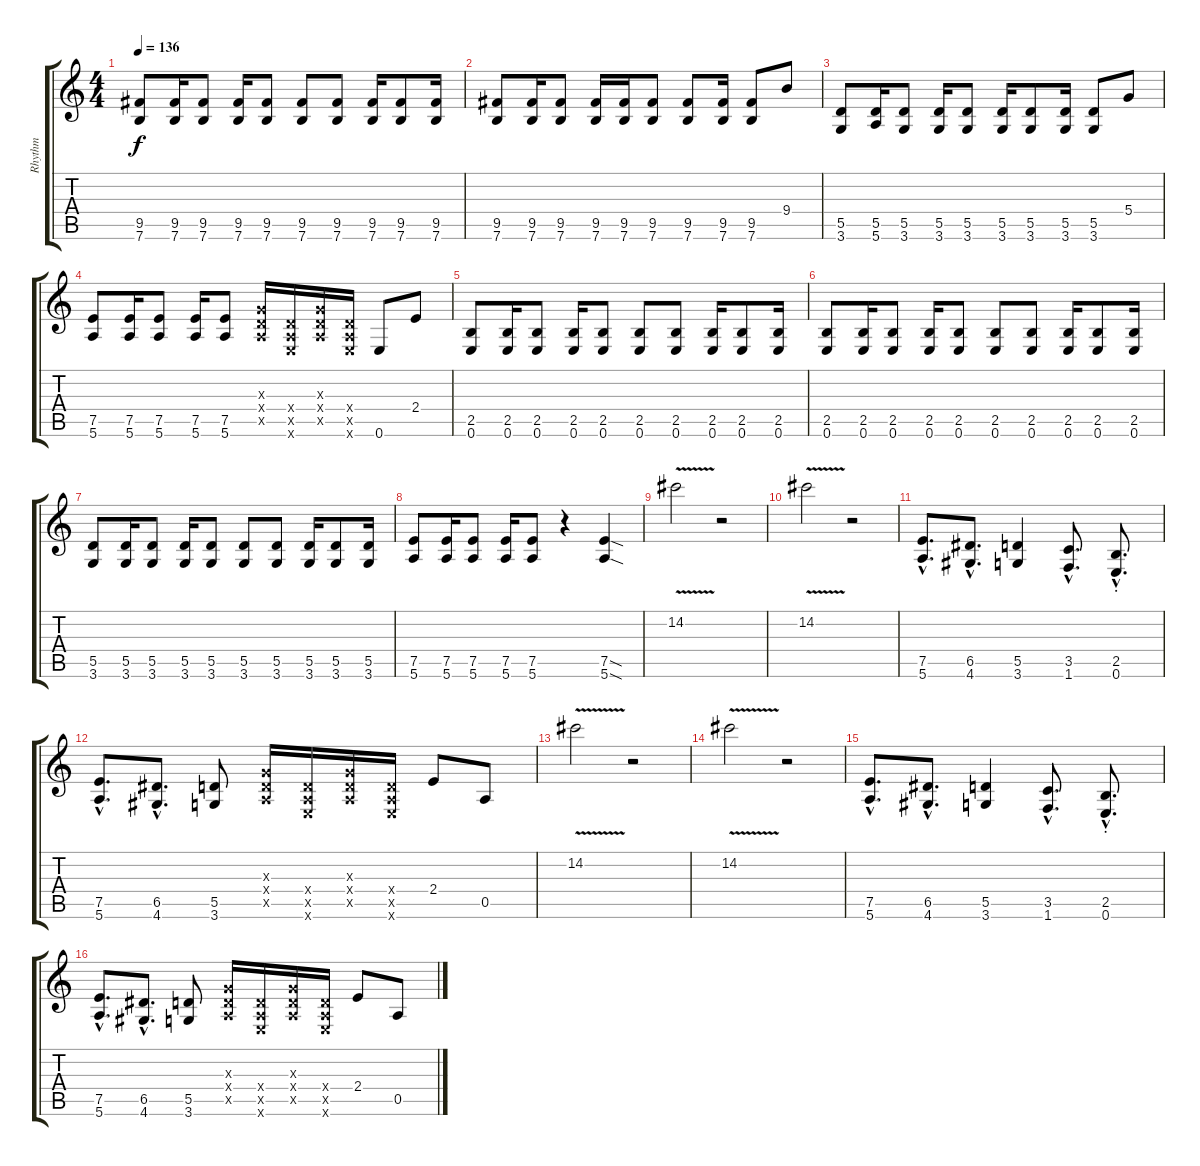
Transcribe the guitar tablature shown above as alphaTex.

\track ("Rhythm" "Rhythm") {instrument distortionguitar}
\staff {score tabs}
\tuning (E4 B3 G3 D3 A2 E2) {hide}
\ts (4 4)
\tempo 136
\clef g2
\ks c
(9.5 7.6).8{dy f} (9.5 7.6).16 (9.5 7.6).8 (9.5 7.6).16 (9.5 7.6).8 (9.5 7.6).8 (9.5 7.6).8 (9.5 7.6).16 (9.5 7.6).8 (9.5 7.6).16 |
(9.5 7.6).8 (9.5 7.6).16 (9.5 7.6).8 (9.5 7.6).16 (9.5 7.6).16 (9.5 7.6).8 (9.5 7.6).8 (9.5 7.6).16 (9.5 7.6).8 9.4.8 |
(5.5 3.6).8 (5.5 5.6).16 (5.5 3.6).8 (5.5 3.6).16 (5.5 3.6).8 (5.5 3.6).16 (5.5 3.6).8 (5.5 3.6).16 (5.5 3.6).8 5.4.8 |
(7.5 5.6).8 (7.5 5.6).16 (7.5 5.6).8 (7.5 5.6).16 (7.5 5.6).8 (0.3{x} 0.4{x} 0.5{x}).16 (0.4{x} 0.5{x} 0.6{x}).16 (0.3{x} 0.4{x} 0.5{x}).16 (0.4{x} 0.5{x} 0.6{x}).16 0.6.8 2.4.8 |
(2.5 0.6).8 (2.5 0.6).16 (2.5 0.6).8 (2.5 0.6).16 (2.5 0.6).8 (2.5 0.6).8 (2.5 0.6).8 (2.5 0.6).16 (2.5 0.6).8 (2.5 0.6).16 |
(2.5 0.6).8 (2.5 0.6).16 (2.5 0.6).8 (2.5 0.6).16 (2.5 0.6).8 (2.5 0.6).8 (2.5 0.6).8 (2.5 0.6).16 (2.5 0.6).8 (2.5 0.6).16 |
(5.5 3.6).8 (5.5 3.6).16 (5.5 3.6).8 (5.5 3.6).16 (5.5 3.6).8 (5.5 3.6).8 (5.5 3.6).8 (5.5 3.6).16 (5.5 3.6).8 (5.5 3.6).16 |
(7.5 5.6).8 (7.5 5.6).16 (7.5 5.6).8 (7.5 5.6).16 (7.5 5.6).8 r.4 (7.5{sod} 5.6{sod}).4 |
14.2{v}.2 r.2 |
14.2{v}.2 r.2 |
(7.5{hac} 5.6{hac}).8{d} (6.5{hac} 4.6{hac}).8{d} (5.5 3.6).4 (3.5{hac} 1.6{hac}).8{d} (2.5{hac} 0.6{hac st}).8{d} |
(7.5{hac} 5.6{hac}).8{d} (6.5{hac} 4.6{hac}).8{d} (5.5 3.6).8 (0.3{x} 0.4{x} 0.5{x}).16 (0.4{x} 0.5{x} 0.6{x}).16 (0.3{x} 0.4{x} 0.5{x}).16 (0.4{x} 0.5{x} 0.6{x}).16 2.4.8 0.5.8 |
14.2{v}.2 r.2 |
14.2{v}.2 r.2 |
(7.5{hac} 5.6{hac}).8{d} (6.5{hac} 4.6{hac}).8{d} (5.5 3.6).4 (3.5{hac} 1.6{hac}).8{d} (2.5{hac} 0.6{hac st}).8{d} |
(7.5{hac} 5.6{hac}).8{d} (6.5{hac} 4.6{hac}).8{d} (5.5 3.6).8 (0.3{x} 0.4{x} 0.5{x}).16 (0.4{x} 0.5{x} 0.6{x}).16 (0.3{x} 0.4{x} 0.5{x}).16 (0.4{x} 0.5{x} 0.6{x}).16 2.4.8 0.5.8
